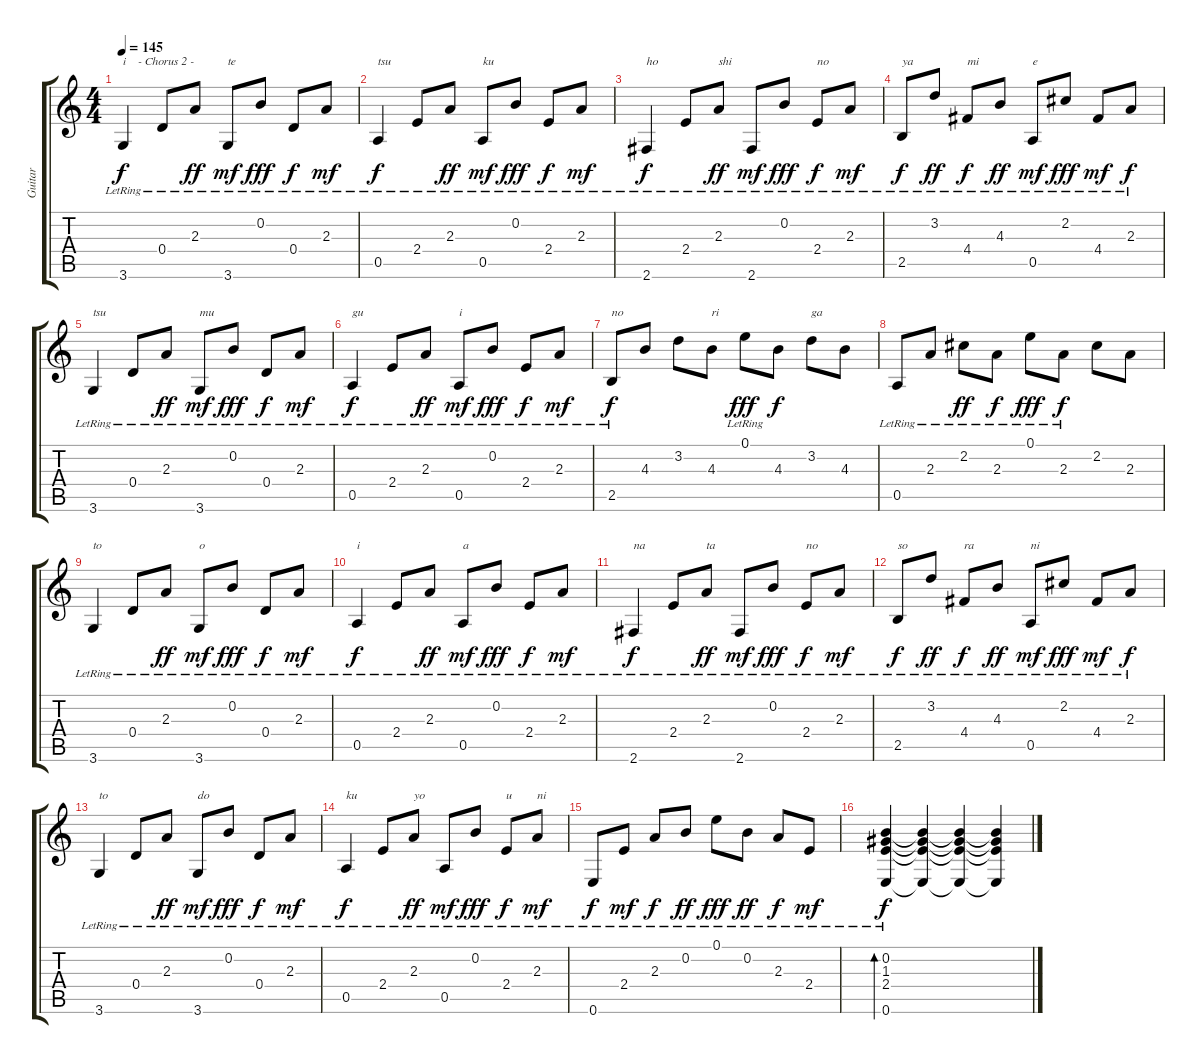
\track ("Guitar" "Guitar") {instrument acousticguitarsteel}
\staff {score tabs}
\tuning (E4 B3 G3 D3 A2 E2) {hide}
\ts (4 4)
\tempo 145
\clef g2
\ks c
3.6{lr}.4{txt "i    - Chorus 2 -" dy f} 0.4{lr}.8 2.3{lr}.8{dy ff} 3.6{lr}.8{txt "te" dy mf} 0.2{lr}.8{dy fff} 0.4{lr}.8{dy f} 2.3{lr}.8{dy mf} |
0.5{lr}.4{txt "tsu" dy f} 2.4{lr}.8 2.3{lr}.8{dy ff} 0.5{lr}.8{txt "ku" dy mf} 0.2{lr}.8{dy fff} 2.4{lr}.8{dy f} 2.3{lr}.8{dy mf} |
2.6{lr}.4{txt "ho" dy f} 2.4{lr}.8 2.3{lr}.8{txt "shi" dy ff} 2.6{lr}.8{dy mf} 0.2{lr}.8{dy fff} 2.4{lr}.8{txt "no" dy f} 2.3{lr}.8{dy mf} |
2.5{lr}.8{txt "ya" dy f} 3.2{lr}.8{dy ff} 4.4{lr}.8{txt "mi" dy f} 4.3{lr}.8{dy ff} 0.5{lr}.8{txt "e" dy mf} 2.2{lr}.8{dy fff} 4.4{lr}.8{dy mf} 2.3{lr}.8{dy f} |
3.6{lr}.4{txt "tsu"} 0.4{lr}.8 2.3{lr}.8{dy ff} 3.6{lr}.8{txt "mu" dy mf} 0.2{lr}.8{dy fff} 0.4{lr}.8{dy f} 2.3{lr}.8{dy mf} |
0.5{lr}.4{txt "gu" dy f} 2.4{lr}.8 2.3{lr}.8{dy ff} 0.5{lr}.8{txt "i" dy mf} 0.2{lr}.8{dy fff} 2.4{lr}.8{dy f} 2.3{lr}.8{dy mf} |
2.5{lr}.8{txt "no" dy f} 4.3.8 3.2.8 4.3.8{txt "ri"} 0.1{lr}.8{dy fff} 4.3.8{dy f} 3.2.8{txt "ga"} 4.3.8 |
0.5{lr}.8 2.3{lr}.8 2.2{lr}.8{dy ff} 2.3{lr}.8{dy f} 0.1{lr}.8{dy fff} 2.3{lr}.8{dy f} 2.2.8 2.3.8 |
3.6{lr}.4{txt "to"} 0.4{lr}.8 2.3{lr}.8{dy ff} 3.6{lr}.8{txt "o" dy mf} 0.2{lr}.8{dy fff} 0.4{lr}.8{dy f} 2.3{lr}.8{dy mf} |
0.5{lr}.4{txt "i" dy f} 2.4{lr}.8 2.3{lr}.8{dy ff} 0.5{lr}.8{txt "a" dy mf} 0.2{lr}.8{dy fff} 2.4{lr}.8{dy f} 2.3{lr}.8{dy mf} |
2.6{lr}.4{txt "na" dy f} 2.4{lr}.8 2.3{lr}.8{txt "ta" dy ff} 2.6{lr}.8{dy mf} 0.2{lr}.8{dy fff} 2.4{lr}.8{txt "no" dy f} 2.3{lr}.8{dy mf} |
2.5{lr}.8{txt "so" dy f} 3.2{lr}.8{dy ff} 4.4{lr}.8{txt "ra" dy f} 4.3{lr}.8{dy ff} 0.5{lr}.8{txt "ni" dy mf} 2.2{lr}.8{dy fff} 4.4{lr}.8{dy mf} 2.3{lr}.8{dy f} |
3.6{lr}.4{txt "to"} 0.4{lr}.8 2.3{lr}.8{dy ff} 3.6{lr}.8{txt "do" dy mf} 0.2{lr}.8{dy fff} 0.4{lr}.8{dy f} 2.3{lr}.8{dy mf} |
0.5{lr}.4{txt "ku" dy f} 2.4{lr}.8 2.3{lr}.8{txt "yo" dy ff} 0.5{lr}.8{dy mf} 0.2{lr}.8{dy fff} 2.4{lr}.8{txt "u" dy f} 2.3{lr}.8{txt "ni" dy mf} |
0.6{lr}.8{dy f} 2.4{lr}.8{dy mf} 2.3{lr}.8{dy f} 0.2{lr}.8{dy ff} 0.1{lr}.8{dy fff} 0.2{lr}.8{dy ff} 2.3{lr}.8{dy f} 2.4{lr}.8{dy mf} |
(0.2{lr} 1.3{lr} 2.4{lr} 0.6{lr}).4{bd 240 dy f} (0.2{t} 1.3{t} 2.4{t} 0.6{t}).4 (0.2{t} 1.3{t} 2.4{t} 0.6{t}).4 (0.2{t} 1.3{t} 2.4{t} 0.6{t}).4
